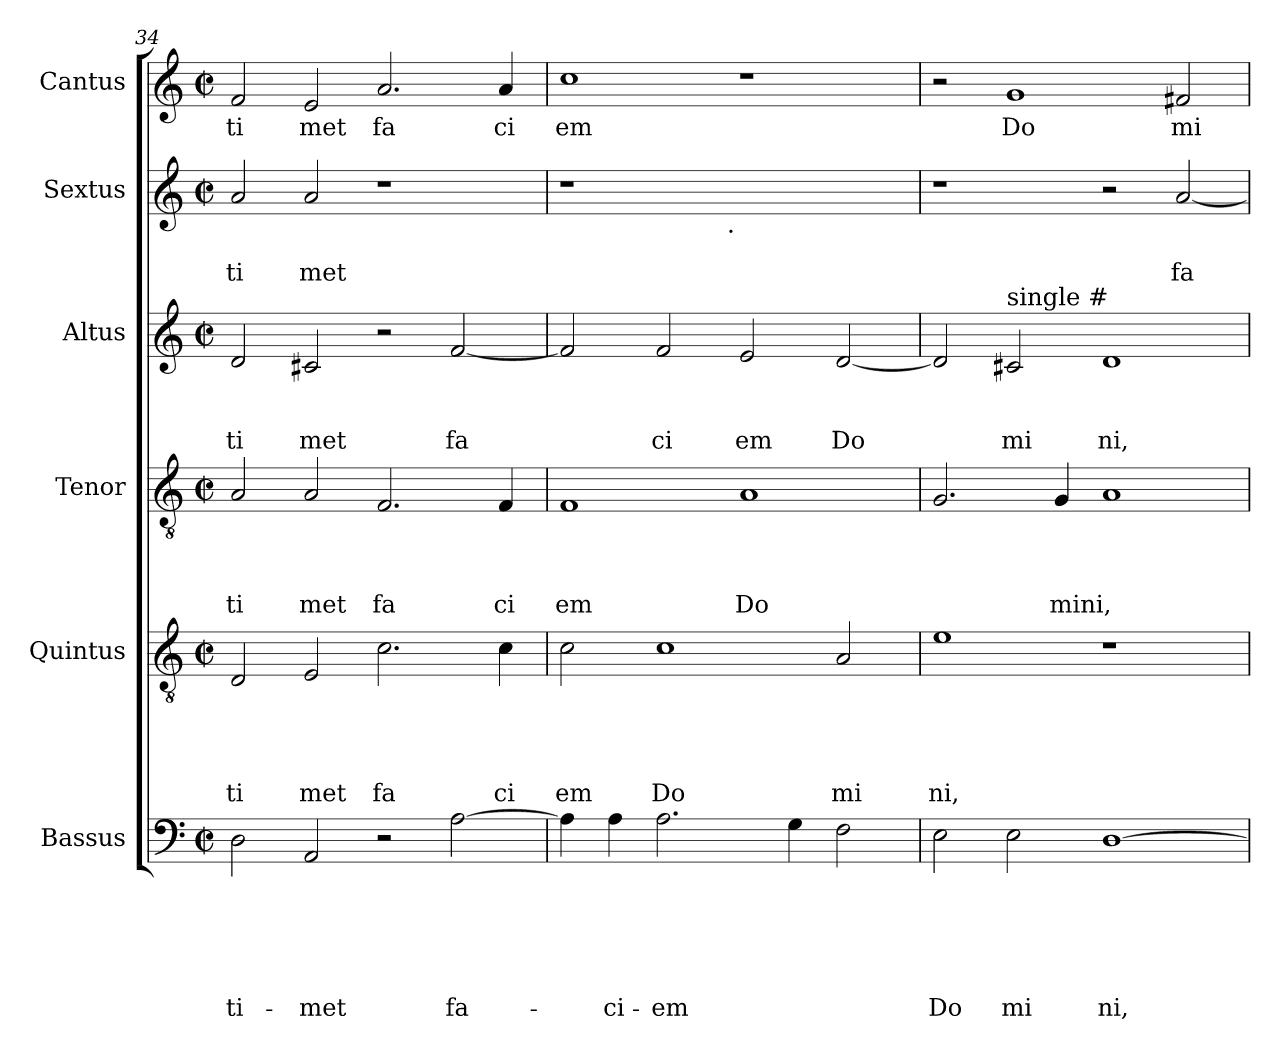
**kern	**text	**text	**text	**text	**text	**text	**kern	**text	**text	**text	**text	**text	**kern	**text	**text	**text	**text	**kern	**text	**text	**text	**kern	**text	**text	**kern	**text
*part6	*part6	*part6	*part6	*part6	*part6	*part6	*part5	*part5	*part5	*part5	*part5	*part5	*part4	*part4	*part4	*part4	*part4	*part3	*part3	*part3	*part3	*part2	*part2	*part2	*part1	*part1
*staff6	*staff6	*staff6	*staff6	*staff6	*staff6	*staff6	*staff5	*staff5	*staff5	*staff5	*staff5	*staff5	*staff4	*staff4	*staff4	*staff4	*staff4	*staff3	*staff3	*staff3	*staff3	*staff2	*staff2	*staff2	*staff1	*staff1
*I"Bassus	*	*	*	*	*	*	*I"Quintus	*	*	*	*	*	*I"Tenor	*	*	*	*	*I"Altus	*	*	*	*I"Sextus	*	*	*I"Cantus	*
*clefF4	*	*	*	*	*	*	*clefGv2	*	*	*	*	*	*clefGv2	*	*	*	*	*clefG2	*	*	*	*clefG2	*	*	*clefG2	*
*k[]	*	*	*	*	*	*	*k[]	*	*	*	*	*	*k[]	*	*	*	*	*k[]	*	*	*	*k[]	*	*	*k[]	*
*C:	*	*	*	*	*	*	*C:	*	*	*	*	*	*C:	*	*	*	*	*C:	*	*	*	*C:	*	*	*C:	*
*M2/2	*	*	*	*	*	*	*M2/2	*	*	*	*	*	*M2/2	*	*	*	*	*M2/2	*	*	*	*M2/2	*	*	*M2/2	*
*met(c|)	*	*	*	*	*	*	*met(c|)	*	*	*	*	*	*met(c|)	*	*	*	*	*met(c|)	*	*	*	*met(c|)	*	*	*met(c|)	*
=34	=34	=34	=34	=34	=34	=34	=34	=34	=34	=34	=34	=34	=34	=34	=34	=34	=34	=34	=34	=34	=34	=34	=34	=34	=34	=34
!	!	!	!	!	!	!LO:LY:b	!	!	!	!	!	!LO:LY:b	!	!	!	!	!LO:LY:b	!	!	!	!LO:LY:b	!	!	!LO:LY:b	!	!LO:LY:b
2D\	.	.	.	.	.	ti-	2D/	.	.	.	.	ti	2A/	.	.	.	ti	2d/	.	.	ti	2a/	.	ti	2f/	ti
!	!	!	!	!	!	!LO:LY:b	!	!	!	!	!	!LO:LY:b	!	!	!	!	!LO:LY:b	!	!	!	!LO:LY:b	!	!	!LO:LY:b	!	!LO:LY:b
2AA/	.	.	.	.	.	-met	2E/	.	.	.	.	met	2A/	.	.	.	met	2c#X/	.	.	met	2a/	.	met	2e/	met
!	!	!	!	!	!	!	!	!	!	!	!	!LO:LY:b	!	!	!	!	!LO:LY:b	!	!	!	!	!	!	!	!	!LO:LY:b
2r	.	.	.	.	.	.	2.c\	.	.	.	.	fa	2.F/	.	.	.	fa	2r	.	.	.	1r	.	.	2.a/	fa
!	!	!	!	!	!	!LO:LY:b	!	!	!	!	!	!	!	!	!	!	!	!	!	!	!LO:LY:b	!	!	!	!	!
[>2A\	.	.	.	.	.	fa-	.	.	.	.	.	.	.	.	.	.	.	[<2f/	.	.	fa	.	.	.	.	.
!	!	!	!	!	!	!	!	!	!	!	!	!LO:LY:b	!	!	!	!	!LO:LY:b	!	!	!	!	!	!	!	!	!LO:LY:b
.	.	.	.	.	.	.	4c\	.	.	.	.	ci	4F/	.	.	.	ci	.	.	.	.	.	.	.	4a/	ci
=35	=35	=35	=35	=35	=35	=35	=35	=35	=35	=35	=35	=35	=35	=35	=35	=35	=35	=35	=35	=35	=35	=35	=35	=35	=35	=35
!	!	!	!	!	!	!	!	!	!	!	!	!LO:LY:b	!	!	!	!	!LO:LY:b	!	!	!	!	!	!	!	!	!LO:LY:b
*	*	*	*	*	*	*	*	*	*	*	*	*	*	*	*	*	*	*	*	*	*	*^	*	*	*	*
4A\]	.	.	.	.	.	.	2c\	.	.	.	.	em	1F	.	.	.	em	2f/]	.	.	.	1r	2ryy	.	.	1cc	em
!	!	!	!	!	!	!LO:LY:b	!	!	!	!	!	!	!	!	!	!	!	!	!	!	!	!	!	!	!	!	!
4A\	.	.	.	.	.	-ci-	.	.	.	.	.	.	.	.	.	.	.	.	.	.	.	.	.	.	.	.	.
!	!	!	!	!	!	!LO:LY:b	!	!	!	!	!	!LO:LY:b	!	!	!	!	!	!	!	!	!LO:LY:b	!	!	!	!	!	!
2.A\	.	.	.	.	.	-em	1c	.	.	.	.	Do	.	.	.	.	.	2f/	.	.	ci	.	4...ryy	.	.	.	.
!	!	!	!	!	!	!	!	!	!	!	!	!	!	!	!	!	!	!	!	!	!	!	!LO:TX:b:t=.	!	!	!	!
.	.	.	.	.	.	.	.	.	.	.	.	.	.	.	.	.	.	.	.	.	.	.	1ryy	.	.	.	.
!	!	!	!	!	!	!	!	!	!	!	!	!	!	!	!	!	!LO:LY:b	!	!	!	!LO:LY:b	!	!	!	!	!	!
.	.	.	.	.	.	.	.	.	.	.	.	.	1A	.	.	.	Do	2e/	.	.	em	1ryy	.	.	.	1r	.
4G\	.	.	.	.	.	.	.	.	.	.	.	.	.	.	.	.	.	.	.	.	.	.	.	.	.	.	.
!	!	!	!	!	!	!	!	!	!	!	!	!LO:LY:b	!	!	!	!	!	!	!	!	!LO:LY:b	!	!	!	!	!	!
2F\	.	.	.	.	.	.	2A/	.	.	.	.	mi	.	.	.	.	.	[>2d/	.	.	Do	.	.	.	.	.	.
.	.	.	.	.	.	.	.	.	.	.	.	.	.	.	.	.	.	.	.	.	.	.	32ryy	.	.	.	.
!!LO:PB:g=z
=36	=36	=36	=36	=36	=36	=36	=36	=36	=36	=36	=36	=36	=36	=36	=36	=36	=36	=36	=36	=36	=36	=36	=36	=36	=36	=36	=36
!	!	!	!	!	!	!LO:LY:b	!	!	!	!	!	!LO:LY:b	!	!	!	!	!	!	!	!	!	!	!	!	!	!	!
*	*	*	*	*	*	*	*	*	*	*	*	*	*	*	*	*	*	*	*	*	*	*v	*v	*	*	*	*
2E\	.	.	.	.	.	Do	1e	.	.	.	.	ni,	2.G/	.	.	.	.	2d/]	.	.	.	1r	.	.	2r	.
!	!	!	!	!	!	!	!	!	!	!	!	!	!	!	!	!	!	!LO:TX:a:t=single #	!	!	!	!	!	!	!	!
!	!	!	!	!	!	!LO:LY:b	!	!	!	!	!	!	!	!	!	!	!	!	!	!	!LO:LY:b	!	!	!	!	!LO:LY:b
2E\	.	.	.	.	.	mi	.	.	.	.	.	.	.	.	.	.	.	2c#/	.	.	mi	.	.	.	1g	Do
!	!	!	!	!	!	!	!	!	!	!	!	!	!	!	!	!	!LO:LY:b	!	!	!	!	!	!	!	!	!
.	.	.	.	.	.	.	.	.	.	.	.	.	4G/	.	.	.	mini,	.	.	.	.	.	.	.	.	.
!	!	!	!	!	!	!LO:LY:b	!	!	!	!	!	!	!	!	!	!	!	!	!	!	!LO:LY:b	!	!	!	!	!
[>1D	.	.	.	.	.	ni,	1r	.	.	.	.	.	1A	.	.	.	.	1d	.	.	ni,	2r	.	.	.	.
!	!	!	!	!	!	!	!	!	!	!	!	!	!	!	!	!	!	!	!	!	!	!	!	!LO:LY:b	!	!LO:LY:b
.	.	.	.	.	.	.	.	.	.	.	.	.	.	.	.	.	.	.	.	.	.	[<2a/	.	fa	2f#X/	mi
=	=	=	=	=	=	=	=	=	=	=	=	=	=	=	=	=	=	=	=	=	=	=	=	=	=	=
*-	*-	*-	*-	*-	*-	*-	*-	*-	*-	*-	*-	*-	*-	*-	*-	*-	*-	*-	*-	*-	*-	*-	*-	*-	*-	*-
